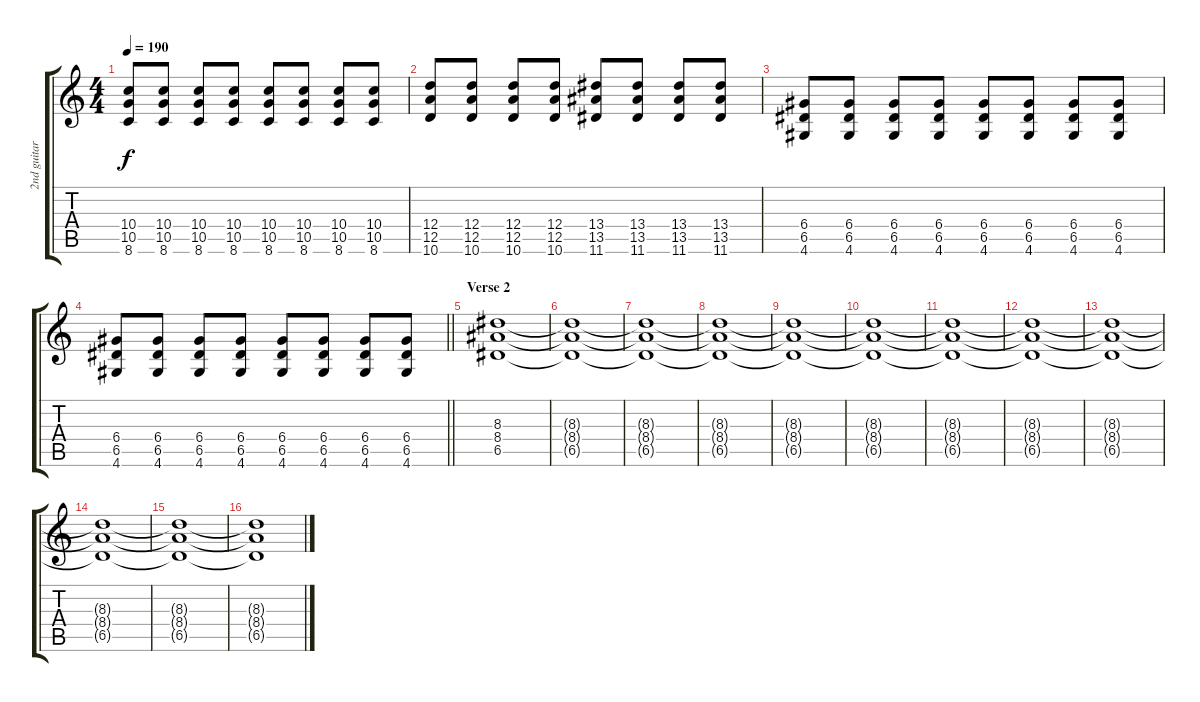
\track ("2nd guitar" "2nd guitar") {instrument distortionguitar}
\staff {score tabs}
\tuning (E4 B3 G3 D3 A2 E2) {hide}
\ts (4 4)
\tempo 190
\clef g2
\ks c
(10.4 10.5 8.6).8{dy f} (10.4 10.5 8.6).8 (10.4 10.5 8.6).8 (10.4 10.5 8.6).8 (10.4 10.5 8.6).8 (10.4 10.5 8.6).8 (10.4 10.5 8.6).8 (10.4 10.5 8.6).8 |
(12.4 12.5 10.6).8 (12.4 12.5 10.6).8 (12.4 12.5 10.6).8 (12.4 12.5 10.6).8 (13.4 13.5 11.6).8 (13.4 13.5 11.6).8 (13.4 13.5 11.6).8 (13.4 13.5 11.6).8 |
(6.4 6.5 4.6).8 (6.4 6.5 4.6).8 (6.4 6.5 4.6).8 (6.4 6.5 4.6).8 (6.4 6.5 4.6).8 (6.4 6.5 4.6).8 (6.4 6.5 4.6).8 (6.4 6.5 4.6).8 |
\barLineRight lightlight
(6.4 6.5 4.6).8 (6.4 6.5 4.6).8 (6.4 6.5 4.6).8 (6.4 6.5 4.6).8 (6.4 6.5 4.6).8 (6.4 6.5 4.6).8 (6.4 6.5 4.6).8 (6.4 6.5 4.6).8 |
\section ("" "Verse 2")
(8.3 8.4 6.5).1{volume 12} |
(8.3{t} 8.4{t} 6.5{t}).1 |
(8.3{t} 8.4{t} 6.5{t}).1 |
(8.3{t} 8.4{t} 6.5{t}).1 |
(8.3{t} 8.4{t} 6.5{t}).1{volume 8} |
(8.3{t} 8.4{t} 6.5{t}).1 |
(8.3{t} 8.4{t} 6.5{t}).1 |
(8.3{t} 8.4{t} 6.5{t}).1 |
(8.3{t} 8.4{t} 6.5{t}).1{volume 4} |
(8.3{t} 8.4{t} 6.5{t}).1 |
(8.3{t} 8.4{t} 6.5{t}).1 |
(8.3{t} 8.4{t} 6.5{t}).1
